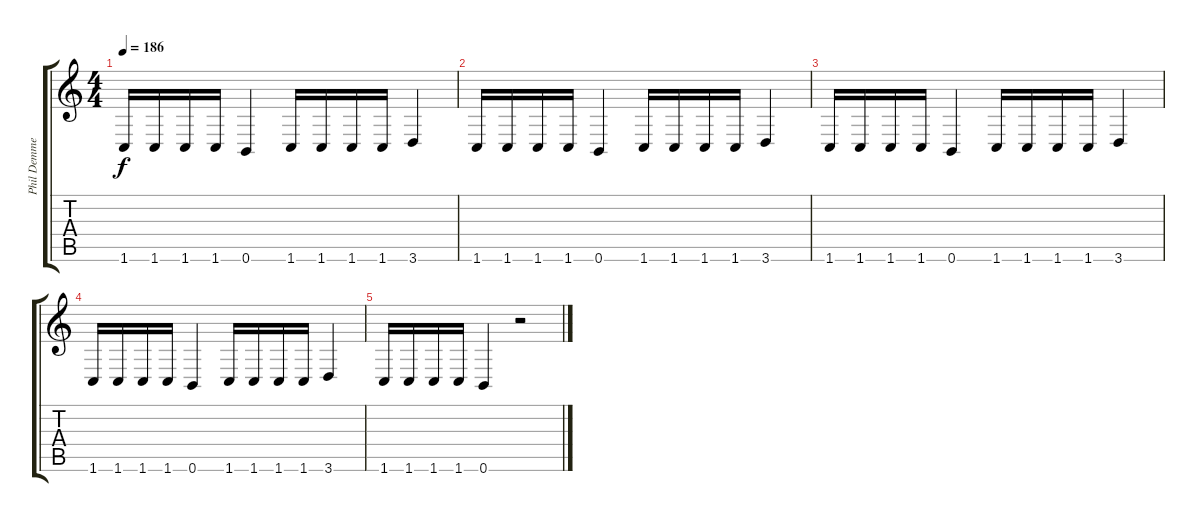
\track ("Phil Demmel" "Phil Demme") {instrument distortionguitar}
\staff {score tabs}
\tuning (Db4 Ab3 E3 B2 Gb2 B1) {hide}
\ts (4 4)
\tempo 186
\clef g2
\ks c
1.6.16{dy f} 1.6.16 1.6.16 1.6.16 0.6.4 1.6.16 1.6.16 1.6.16 1.6.16 3.6.4 |
1.6.16 1.6.16 1.6.16 1.6.16 0.6.4 1.6.16 1.6.16 1.6.16 1.6.16 3.6.4 |
1.6.16 1.6.16 1.6.16 1.6.16 0.6.4 1.6.16 1.6.16 1.6.16 1.6.16 3.6.4 |
1.6.16 1.6.16 1.6.16 1.6.16 0.6.4 1.6.16 1.6.16 1.6.16 1.6.16 3.6.4 |
1.6.16 1.6.16 1.6.16 1.6.16 0.6.4 r.2
